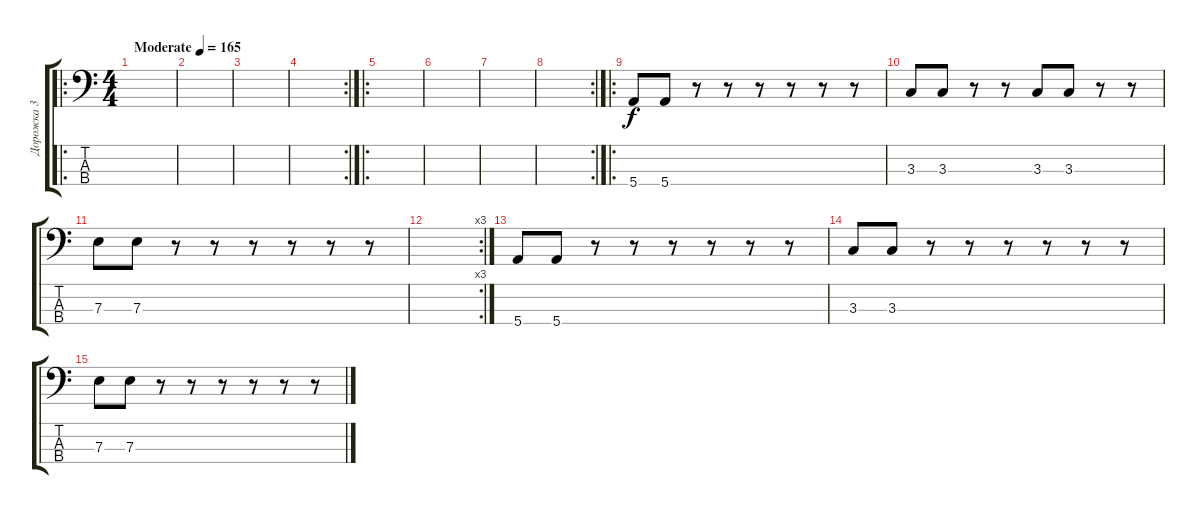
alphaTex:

\track ("Дорожка 3" "Дорожка 3") {instrument electricbassfinger}
\staff {score tabs}
\tuning (G2 D2 A1 E1) {hide}
\ro
\ts (4 4)
\tempo (165 "Moderate")
\clef f4
\ks c
|
|
|
\rc 2
|
\ro
|
|
|
\rc 2
|
\ro
5.4.8 5.4.8 r.8 r.8 r.8 r.8 r.8 r.8 |
3.3.8 3.3.8 r.8 r.8 3.3.8 3.3.8 r.8 r.8 |
7.3.8 7.3.8 r.8 r.8 r.8 r.8 r.8 r.8 |
\rc 3
|
5.4.8 5.4.8 r.8 r.8 r.8 r.8 r.8 r.8 |
3.3.8 3.3.8 r.8 r.8 r.8 r.8 r.8 r.8 |
7.3.8 7.3.8 r.8 r.8 r.8 r.8 r.8 r.8
